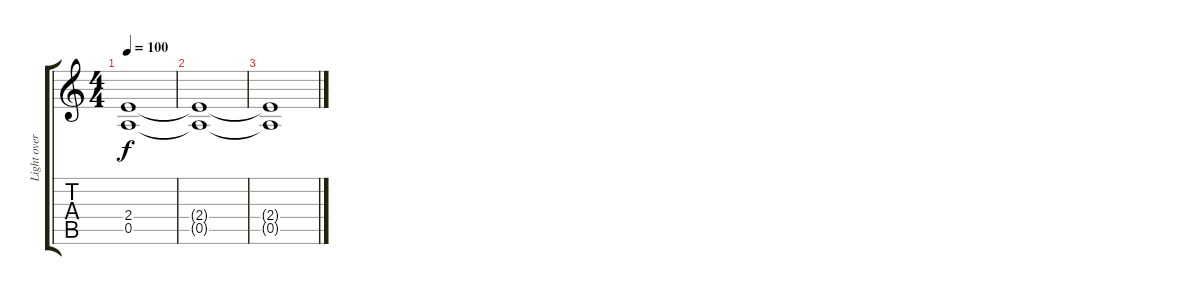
\track ("Light overdrive" "Light over") {instrument overdrivenguitar}
\staff {score tabs}
\tuning (E4 B3 G3 D3 A2 E2) {hide}
\ts (4 4)
\tempo 100
\clef g2
\ks c
(2.4 0.5).1{dy f} |
(2.4{t} 0.5{t}).1 |
(2.4{t} 0.5{t}).1
